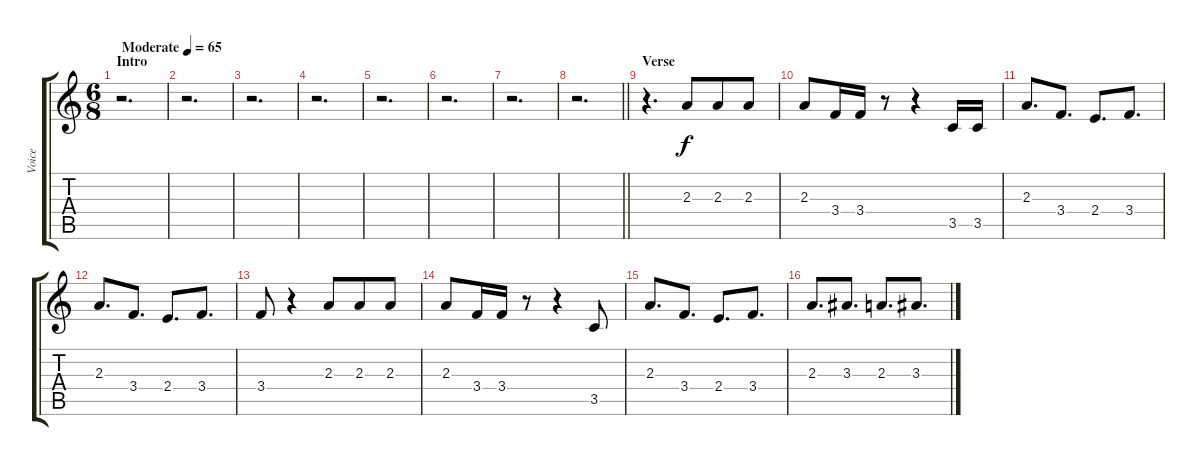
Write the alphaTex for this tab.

\track ("Voice" "Voice") {instrument acousticguitarnylon}
\staff {score tabs}
\tuning (E4 B3 G3 D3 A2 E2) {hide}
\ts (6 8)
\section ("" "Intro")
\tempo (65 "Moderate")
\clef g2
\ks c
r.2{d dy f instrument acousticguitarnylon} |
r.2{d} |
r.2{d} |
r.2{d} |
r.2{d} |
r.2{d} |
r.2{d} |
\barLineRight lightlight
r.2{d} |
\section ("" "Verse")
r.4{d} 2.3.8 2.3.8 2.3.8 |
2.3.8 3.4.16 3.4.16 r.8 r.4 3.5.16 3.5.16 |
2.3.8{d} 3.4.8{d} 2.4.8{d} 3.4.8{d} |
2.3.8{d} 3.4.8{d} 2.4.8{d} 3.4.8{d} |
3.4.8 r.4 2.3.8 2.3.8 2.3.8 |
2.3.8 3.4.16 3.4.16 r.8 r.4 3.5.8 |
2.3.8{d} 3.4.8{d} 2.4.8{d} 3.4.8{d} |
2.3.8{d} 3.3.8{d} 2.3.8{d} 3.3.8{d}
